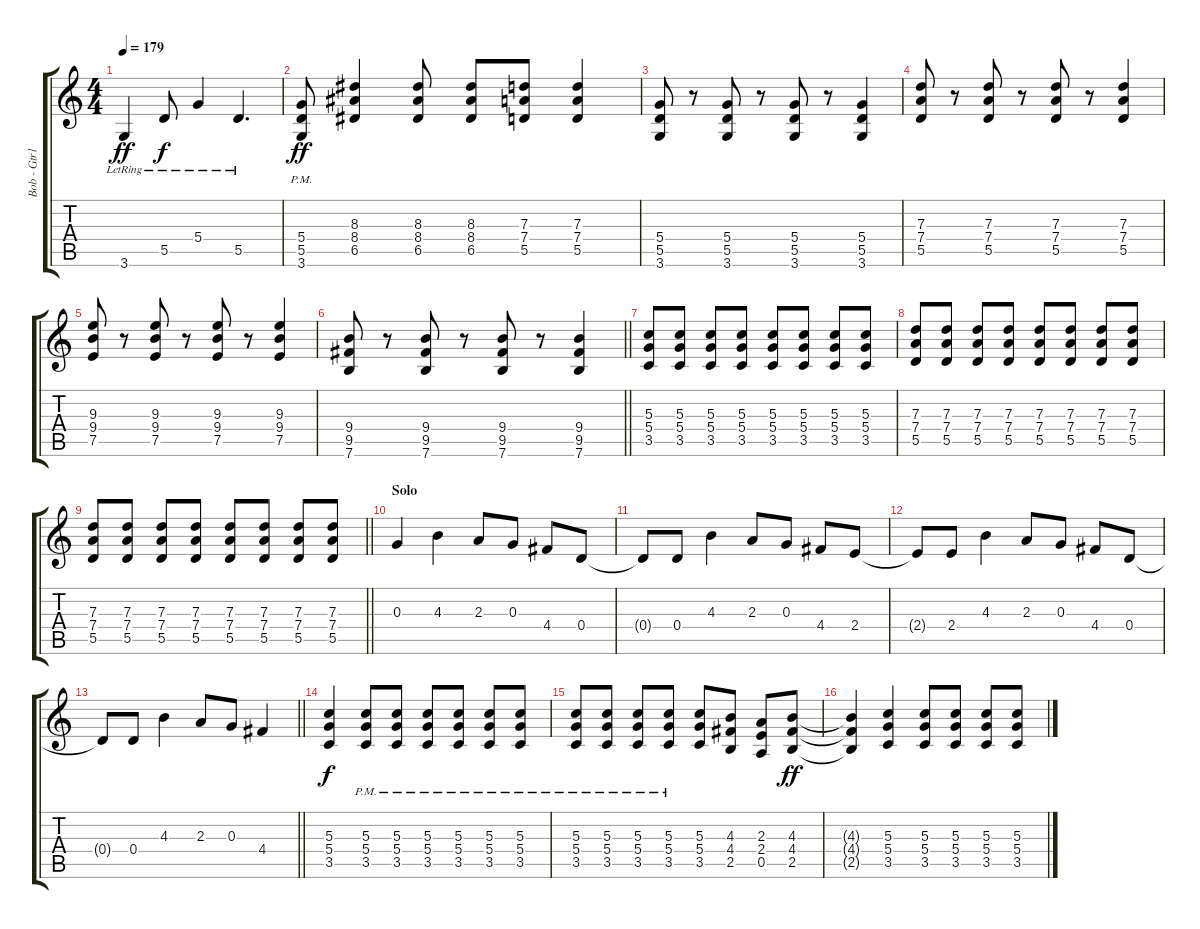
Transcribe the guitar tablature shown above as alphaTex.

\track ("Bob - Gtr1" "Bob - Gtr1") {instrument overdrivenguitar}
\staff {score tabs}
\tuning (E4 B3 G3 D3 A2 E2) {hide}
\ts (4 4)
\tempo 179
\clef g2
\ks c
3.6{lr}.4{dy ff} 5.5{lr}.8{dy f} 5.4{lr}.4 5.5{lr}.4{d} |
(5.4{pm} 5.5{pm} 3.6{pm}).8{dy ff} (8.3 8.4 6.5).4 (8.3 8.4 6.5).8 (8.3 8.4 6.5).8 (7.3 7.4 5.5).8 (7.3 7.4 5.5).4 |
(5.4 5.5 3.6).8 r.8 (5.4 5.5 3.6).8 r.8 (5.4 5.5 3.6).8 r.8 (5.4 5.5 3.6).4 |
(7.3 7.4 5.5).8 r.8 (7.3 7.4 5.5).8 r.8 (7.3 7.4 5.5).8 r.8 (7.3 7.4 5.5).4 |
(9.3 9.4 7.5).8 r.8 (9.3 9.4 7.5).8 r.8 (9.3 9.4 7.5).8 r.8 (9.3 9.4 7.5).4 |
\barLineRight lightlight
(9.4 9.5 7.6).8 r.8 (9.4 9.5 7.6).8 r.8 (9.4 9.5 7.6).8 r.8 (9.4 9.5 7.6).4 |
(5.3 5.4 3.5).8 (5.3 5.4 3.5).8 (5.3 5.4 3.5).8 (5.3 5.4 3.5).8 (5.3 5.4 3.5).8 (5.3 5.4 3.5).8 (5.3 5.4 3.5).8 (5.3 5.4 3.5).8 |
(7.3 7.4 5.5).8 (7.3 7.4 5.5).8 (7.3 7.4 5.5).8 (7.3 7.4 5.5).8 (7.3 7.4 5.5).8 (7.3 7.4 5.5).8 (7.3 7.4 5.5).8 (7.3 7.4 5.5).8 |
\barLineRight lightlight
(7.3 7.4 5.5).8 (7.3 7.4 5.5).8 (7.3 7.4 5.5).8 (7.3 7.4 5.5).8 (7.3 7.4 5.5).8 (7.3 7.4 5.5).8 (7.3 7.4 5.5).8 (7.3 7.4 5.5).8 |
\section ("" "Solo")
0.3.4 4.3.4 2.3.8 0.3.8 4.4.8 0.4.8 |
0.4{t}.8 0.4.8 4.3.4 2.3.8 0.3.8 4.4.8 2.4.8 |
2.4{t}.8 2.4.8 4.3.4 2.3.8 0.3.8 4.4.8 0.4.8 |
\barLineRight lightlight
0.4{t}.8 0.4.8 4.3.4 2.3.8 0.3.8 4.4.4 |
(5.3 5.4 3.5).4{dy f} (5.3{pm} 5.4{pm} 3.5{pm}).8 (5.3{pm} 5.4{pm} 3.5{pm}).8 (5.3{pm} 5.4{pm} 3.5{pm}).8 (5.3{pm} 5.4{pm} 3.5{pm}).8 (5.3{pm} 5.4{pm} 3.5{pm}).8 (5.3{pm} 5.4{pm} 3.5{pm}).8 |
(5.3{pm} 5.4{pm} 3.5{pm}).8 (5.3{pm} 5.4{pm} 3.5{pm}).8 (5.3{pm} 5.4{pm} 3.5{pm}).8 (5.3{pm} 5.4{pm} 3.5{pm}).8 (5.3 5.4 3.5).8 (4.3 4.4 2.5).8 (2.3 2.4 0.5).8 (4.3 4.4 2.5).8{dy ff} |
(4.3{t} 4.4{t} 2.5{t}).4 (5.3 5.4 3.5).4 (5.3 5.4 3.5).8 (5.3 5.4 3.5).8 (5.3 5.4 3.5).8 (5.3 5.4 3.5).8
